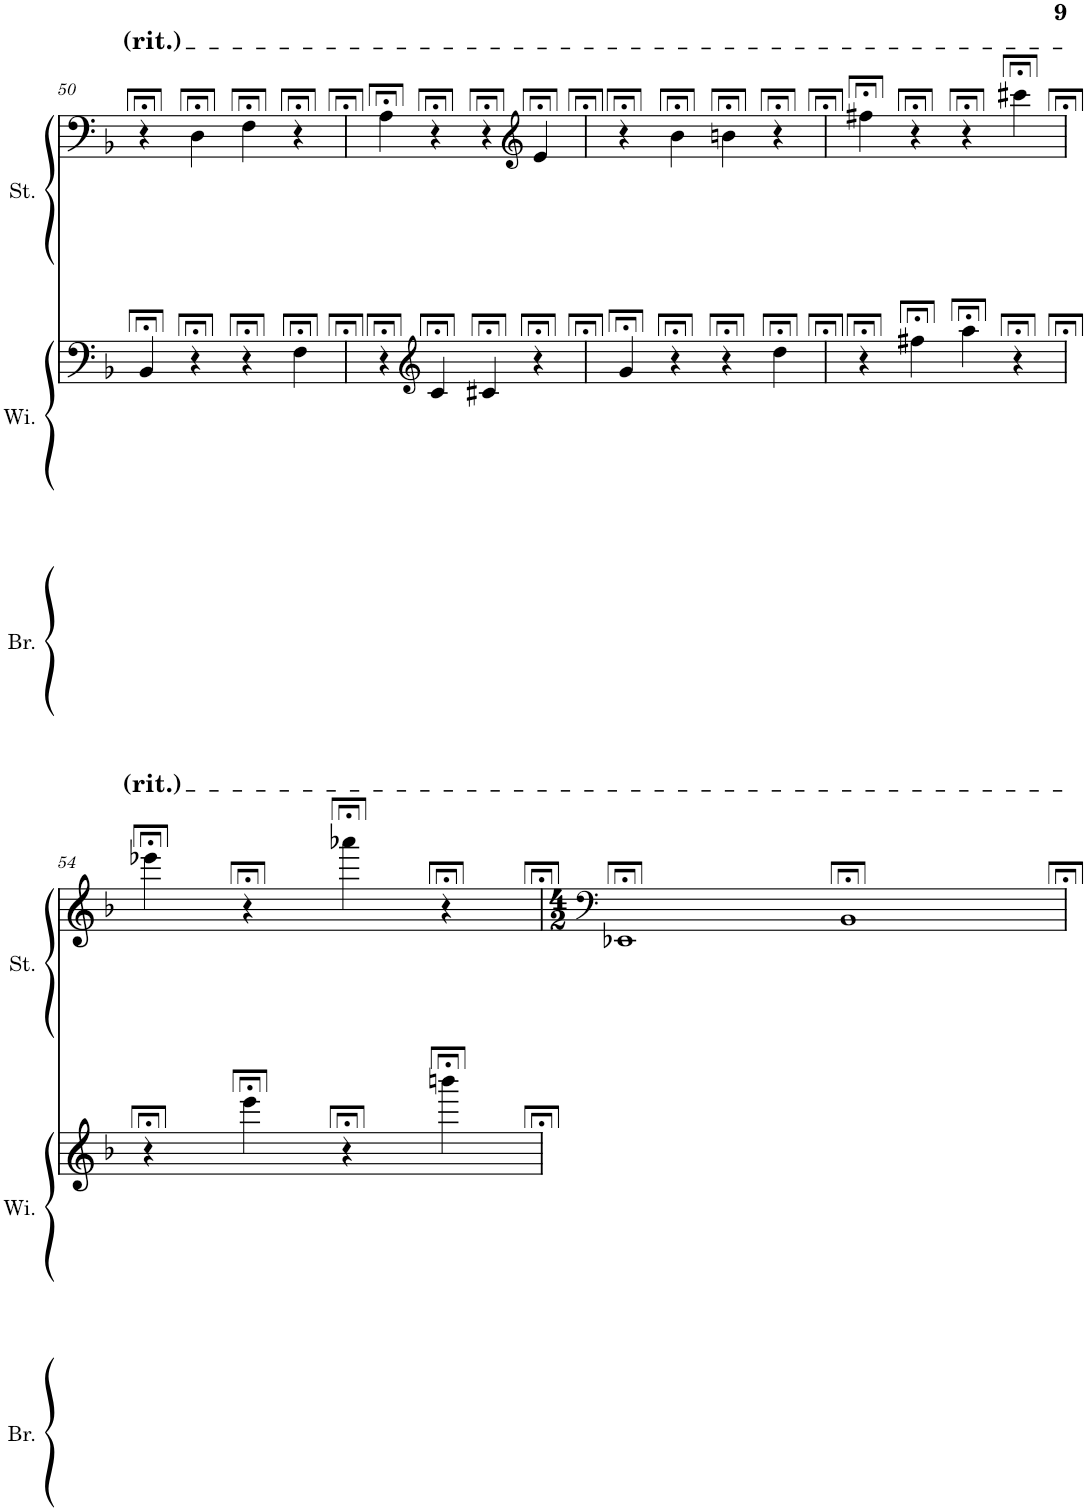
**kern	**kern	**kern	**kern	**kern	**kern
*part3	*part3	*part2	*part2	*part1	*part1
*staff6	*staff5	*staff4	*staff3	*staff2	*staff1
*I"Brass	*	*I"Winds	*	*I"Strings	*
*I'Br.	*	*I'Wi.	*	*I'St.	*
!!LO:PB:g=z
*clefF4	*clefG2	*clefF4	*clefF4	*clefG2	*clefF4
*k[b-]	*k[b-]	*k[b-]	*k[b-]	*k[b-]	*k[b-]
*M4/4	*M4/4	*M4/4	*M4/4	*M4/4	*M4/4
=50	=50	=50	=50	=50	=50
1r;<	1r;<	1r;<	4BB-;</	1r;<	4r;<
.	.	.	4r;<	.	4D;<\
.	.	.	4r;<	.	4F;<\
.	.	.	4F;<\	.	4r;<
=51	=51	=51	=51	=51	=51
1r;<	1r;<	1r;<	4r;<	1r;<	4A;<\
*	*	*	*clefG2	*	*
.	.	.	4c;</	.	4r;<
.	.	.	4c#X;</	.	4r;<
*	*	*	*	*	*clefG2
.	.	.	4r;<	.	4e;</
=52	=52	=52	=52	=52	=52
1r;<	1r;<	1r;<	4g;</	1r;<	4r;<
.	.	.	4r;<	.	4b-;<\
.	.	.	4r;<	.	4bn;<\
.	.	.	4dd;<\	.	4r;<
=53	=53	=53	=53	=53	=53
1r;<	1r;<	1r;<	4r;<	1r;<	4ff#X;<\
.	.	.	4ff#X;<\	.	4r;<
.	.	.	4aa;<\	.	4r;<
.	.	.	4r;<	.	4ccc#X;<\
!!LO:LB:g=z
=54	=54	=54	=54	=54	=54
1r;<	1r;<	1r;<	4r;<	1r;<	4eee-X;<\
.	.	.	4eee;<\	.	4r;<
.	.	.	4r;<	.	4aaa-X;<\
.	.	.	4bbbn;<\	.	4r;<
=55	=55	=55	=55	=55	=55
*	*	*	*	*	*clefF4
*M4/2	*M4/2	*M4/2	*M4/2	*M4/2	*M4/2
0r;<	0r;<	0r;<	0r;<	0r;<	1EE-X;<
.	.	.	.	.	1BB-;<
=	=	=	=	=	=
*-	*-	*-	*-	*-	*-
